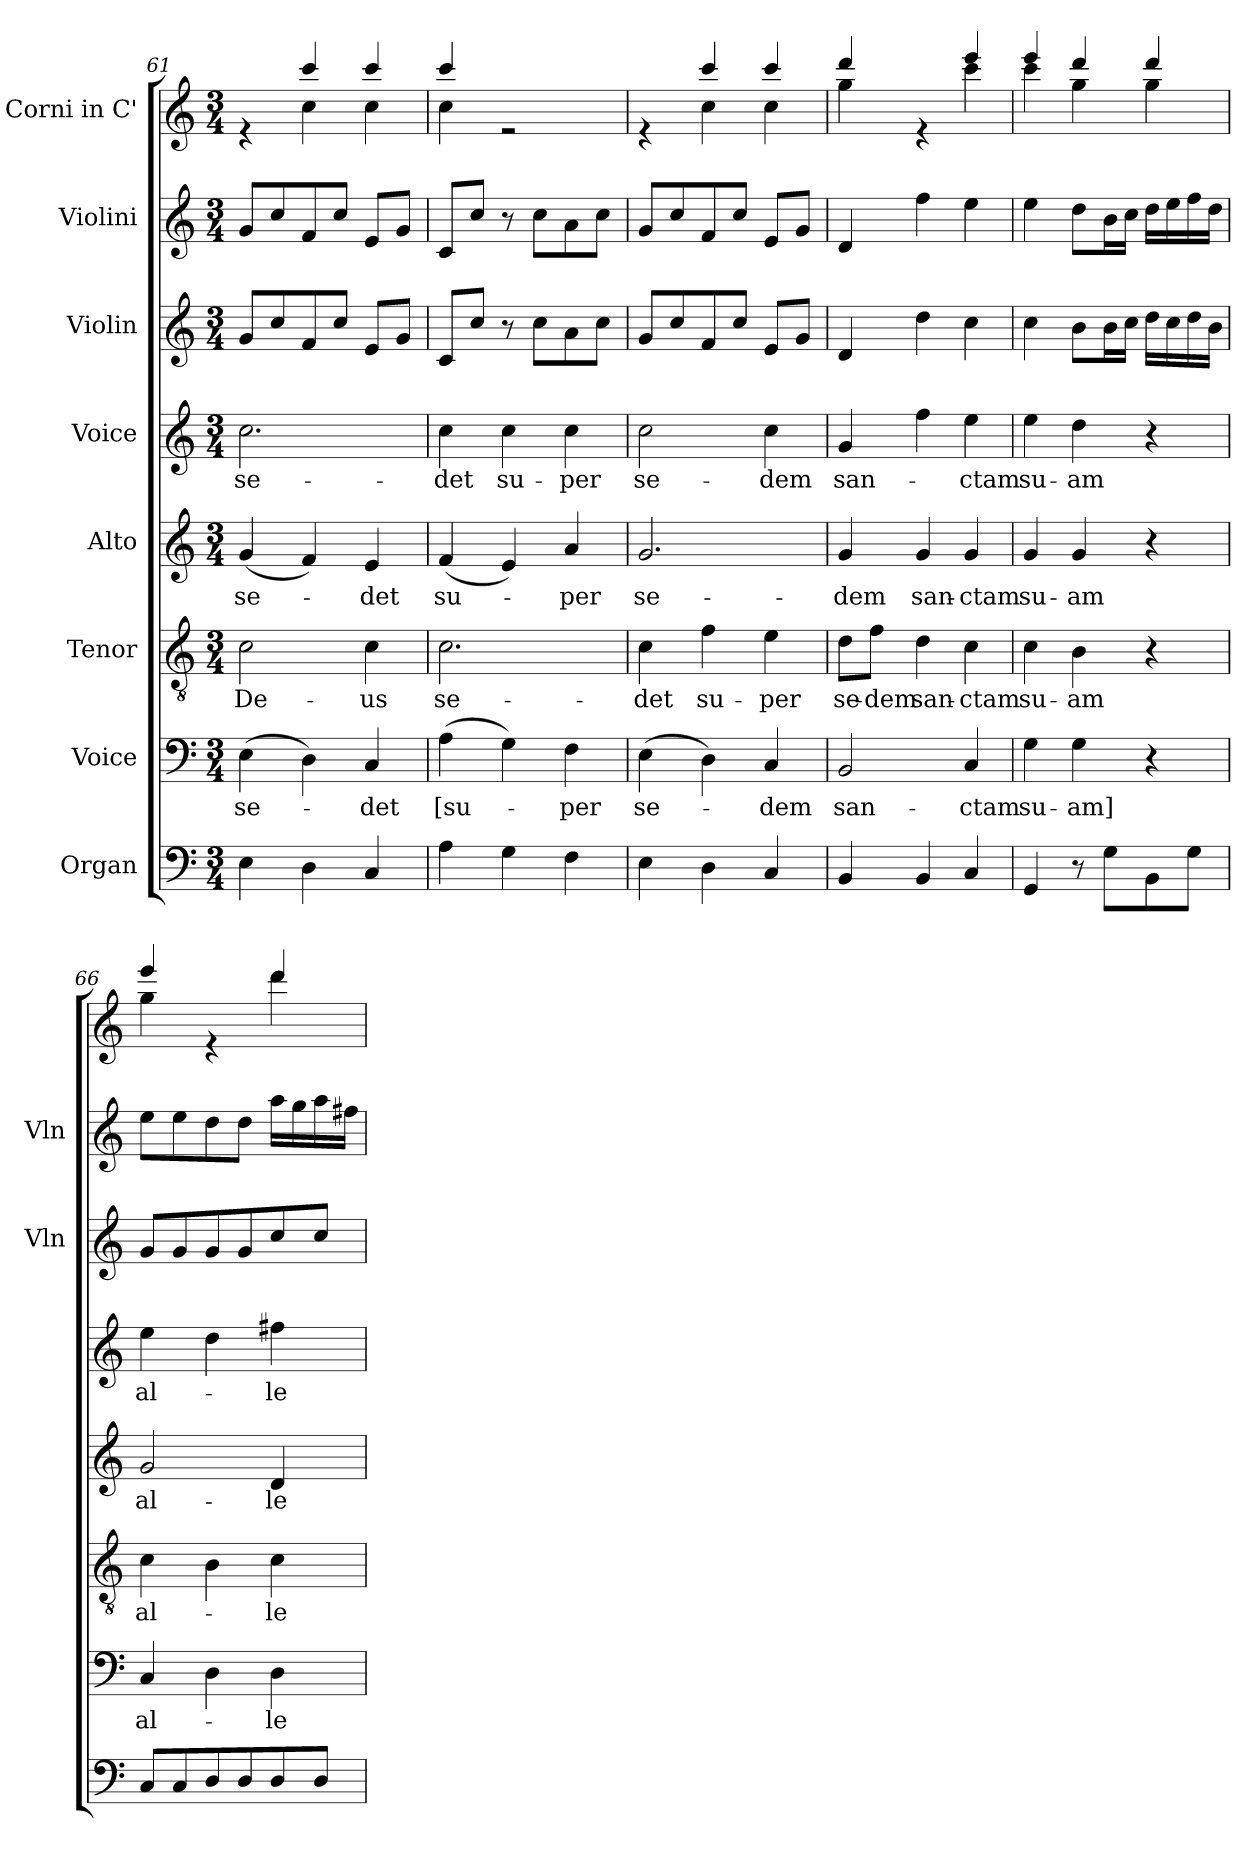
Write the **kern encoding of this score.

**kern	**kern	**text	**kern	**text	**kern	**text	**kern	**text	**kern	**kern	**kern
*part8	*part7	*part7	*part6	*part6	*part5	*part5	*part4	*part4	*part3	*part2	*part1
*staff8	*staff7	*staff7	*staff6	*staff6	*staff5	*staff5	*staff4	*staff4	*staff3	*staff2	*staff1
*I"Organ	*I"Voice	*	*I"Tenor	*	*I"Alto	*	*I"Voice	*	*I"Violin	*I"Violini	*I"Corni in C'
*	*	*	*	*	*	*	*	*	*I'Vln	*I'Vln	*
*clefF4	*clefF4	*	*clefGv2	*	*clefG2	*	*clefG2	*	*clefG2	*clefG2	*clefG2
*	*	*	*	*	*	*	*	*	*	*	*ITrd7c12
*k[]	*k[]	*	*k[]	*	*k[]	*	*k[]	*	*k[]	*k[]	*k[]
*M3/4	*M3/4	*	*M3/4	*	*M3/4	*	*M3/4	*	*M3/4	*M3/4	*M3/4
=61	=61	=61	=61	=61	=61	=61	=61	=61	=61	=61	=61
!	!	!LO:LY:b	!	!LO:LY:b	!	!LO:LY:b	!	!LO:LY:b	!	!	!
*	*	*	*	*	*	*	*	*	*	*	*^
4E\	(4E\	se-	2c\	De-	(4g/	se-	2.cc\	se-	8g/L	8g/L	4re	4ryy
.	.	.	.	.	.	.	.	.	8cc/	8cc/	.	.
4D\	4D\)	.	.	.	4f/)	.	.	.	8f/	8f/	4cc/	4c\
.	.	.	.	.	.	.	.	.	8cc/J	8cc/J	.	.
!	!	!LO:LY:b	!	!LO:LY:b	!	!LO:LY:b	!	!	!	!	!	!
4C/	4C/	-det	4c\	-us	4e/	-det	.	.	8e/L	8e/L	4cc/	4c\
.	.	.	.	.	.	.	.	.	8g/J	8g/J	.	.
=62	=62	=62	=62	=62	=62	=62	=62	=62	=62	=62	=62	=62
!	!	!LO:LY:b	!	!LO:LY:b	!	!LO:LY:b	!	!LO:LY:b	!	!	!	!
4A\	(4A\	[su-	2.c\	se-	(4f/	su-	4cc\	-det	8c/L	8c/L	4cc/	4c\
.	.	.	.	.	.	.	.	.	8cc/J	8cc/J	.	.
!	!	!	!	!	!	!	!	!LO:LY:b	!	!	!	!
4G\	4G\)	.	.	.	4e/)	.	4cc\	su-	8r	8r	2re	2ryy
.	.	.	.	.	.	.	.	.	8cc\L	8cc\L	.	.
!	!	!LO:LY:b	!	!	!	!LO:LY:b	!	!LO:LY:b	!	!	!	!
4F\	4F\	-per	.	.	4a/	-per	4cc\	-per	8a\	8a\	.	.
.	.	.	.	.	.	.	.	.	8cc\J	8cc\J	.	.
=63	=63	=63	=63	=63	=63	=63	=63	=63	=63	=63	=63	=63
!	!	!LO:LY:b	!	!LO:LY:b	!	!LO:LY:b	!	!LO:LY:b	!	!	!	!
4E\	(4E\	se-	4c\	-det	2.g/	se-	2cc\	se-	8g/L	8g/L	4re	4ryy
.	.	.	.	.	.	.	.	.	8cc/	8cc/	.	.
!	!	!	!	!LO:LY:b	!	!	!	!	!	!	!	!
4D\	4D\)	.	4f\	su-	.	.	.	.	8f/	8f/	4cc/	4c\
.	.	.	.	.	.	.	.	.	8cc/J	8cc/J	.	.
!	!	!LO:LY:b	!	!LO:LY:b	!	!	!	!LO:LY:b	!	!	!	!
4C/	4C/	-dem	4e\	-per	.	.	4cc\	-dem	8e/L	8e/L	4cc/	4c\
.	.	.	.	.	.	.	.	.	8g/J	8g/J	.	.
=64	=64	=64	=64	=64	=64	=64	=64	=64	=64	=64	=64	=64
!	!	!LO:LY:b	!	!LO:LY:b	!	!LO:LY:b	!	!LO:LY:b	!	!	!	!
4BB/	2BB/	san-	8d\L	se-	4g/	-dem	4g/	san-	4d/	4d/	4dd/	4g\
!	!	!	!	!LO:LY:b	!	!	!	!	!	!	!	!
.	.	.	8f\J	-dem	.	.	.	.	.	.	.	.
!	!	!	!	!LO:LY:b	!	!LO:LY:b	!	!	!	!	!	!
4BB/	.	.	4d\	san-	4g/	san-	4ff\	.	4dd\	4ff\	4re	4ryy
!	!	!LO:LY:b	!	!LO:LY:b	!	!LO:LY:b	!	!LO:LY:b	!	!	!	!
4C/	4C/	-ctam	4c\	-ctam	4g/	-ctam	4ee\	-ctam	4cc\	4ee\	4ee/	4cc\
=65	=65	=65	=65	=65	=65	=65	=65	=65	=65	=65	=65	=65
!	!	!LO:LY:b	!	!LO:LY:b	!	!LO:LY:b	!	!LO:LY:b	!	!	!	!
4GG/	4G\	su-	4c\	su-	4g/	su-	4ee\	su-	4cc\	4ee\	4ee/	4cc\
!	!	!LO:LY:b	!	!LO:LY:b	!	!LO:LY:b	!	!LO:LY:b	!	!	!	!
8r	4G\	-am]	4B\	-am	4g/	-am	4dd\	-am	8b\L	8dd\L	4dd/	4g\
8G\L	.	.	.	.	.	.	.	.	16b\L	16b\L	.	.
.	.	.	.	.	.	.	.	.	16cc\JJ	16cc\JJ	.	.
8BB\	4r	.	4r	.	4r	.	4r	.	16dd\LL	16dd\LL	4dd/	4g\
.	.	.	.	.	.	.	.	.	16cc\	16ee\	.	.
8G\J	.	.	.	.	.	.	.	.	16dd\	16ff\	.	.
.	.	.	.	.	.	.	.	.	16b\JJ	16dd\JJ	.	.
=66	=66	=66	=66	=66	=66	=66	=66	=66	=66	=66	=66	=66
!	!	!LO:LY:b	!	!LO:LY:b	!	!LO:LY:b	!	!LO:LY:b	!	!	!	!
8C/L	4C/	al-	4c\	al-	2g/	al-	4ee\	al-	8g/L	8ee\L	4ee/	4g\
8C/	.	.	.	.	.	.	.	.	8g/	8ee\	.	.
8D/	4D\	.	4B\	.	.	.	4dd\	.	8g/	8dd\	4re	4ryy
8D/	.	.	.	.	.	.	.	.	8g/	8dd\J	.	.
!	!	!LO:LY:b	!	!LO:LY:b	!	!LO:LY:b	!	!LO:LY:b	!	!	!	!
8D/	4D\	-le	4c\	-le-	4d/	-le	4ff#X\	-le-	8cc/	16aa\LL	4dd/	4dd\
.	.	.	.	.	.	.	.	.	.	16gg\	.	.
8D/J	.	.	.	.	.	.	.	.	8cc/J	16aa\	.	.
.	.	.	.	.	.	.	.	.	.	16ff#X\JJ	.	.
*	*	*	*	*	*	*	*	*	*	*	*v	*v
=	=	=	=	=	=	=	=	=	=	=	=
*-	*-	*-	*-	*-	*-	*-	*-	*-	*-	*-	*-
